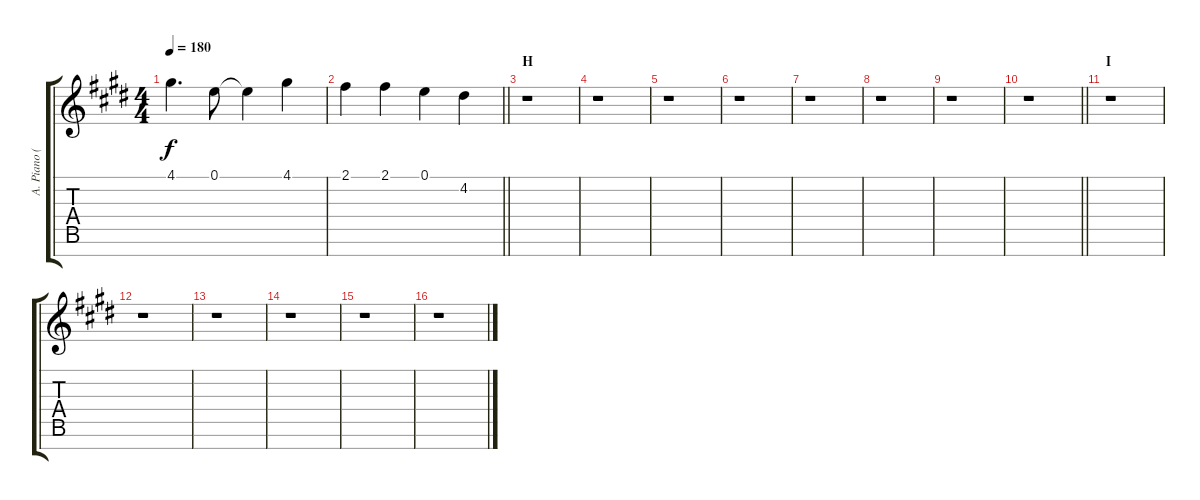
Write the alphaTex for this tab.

\track ("A. Piano (Right Hand)" "A. Piano (") {instrument acousticgrandpiano}
\staff {score tabs}
\tuning (E5 B4 G4 D4 A3 E3 B2) {hide}
\ts (4 4)
\tempo 180
\clef g2
\ks e
4.1.4{d dy f} 0.1.8 0.1{t}.4 4.1.4 |
\barLineRight lightlight
2.1.4 2.1.4 0.1.4 4.2.4 |
\section ("" "H")
r.1 |
r.1 |
r.1 |
r.1 |
r.1 |
r.1 |
r.1 |
\barLineRight lightlight
r.1 |
\section ("" "I")
r.1 |
r.1 |
r.1 |
r.1 |
r.1 |
r.1
